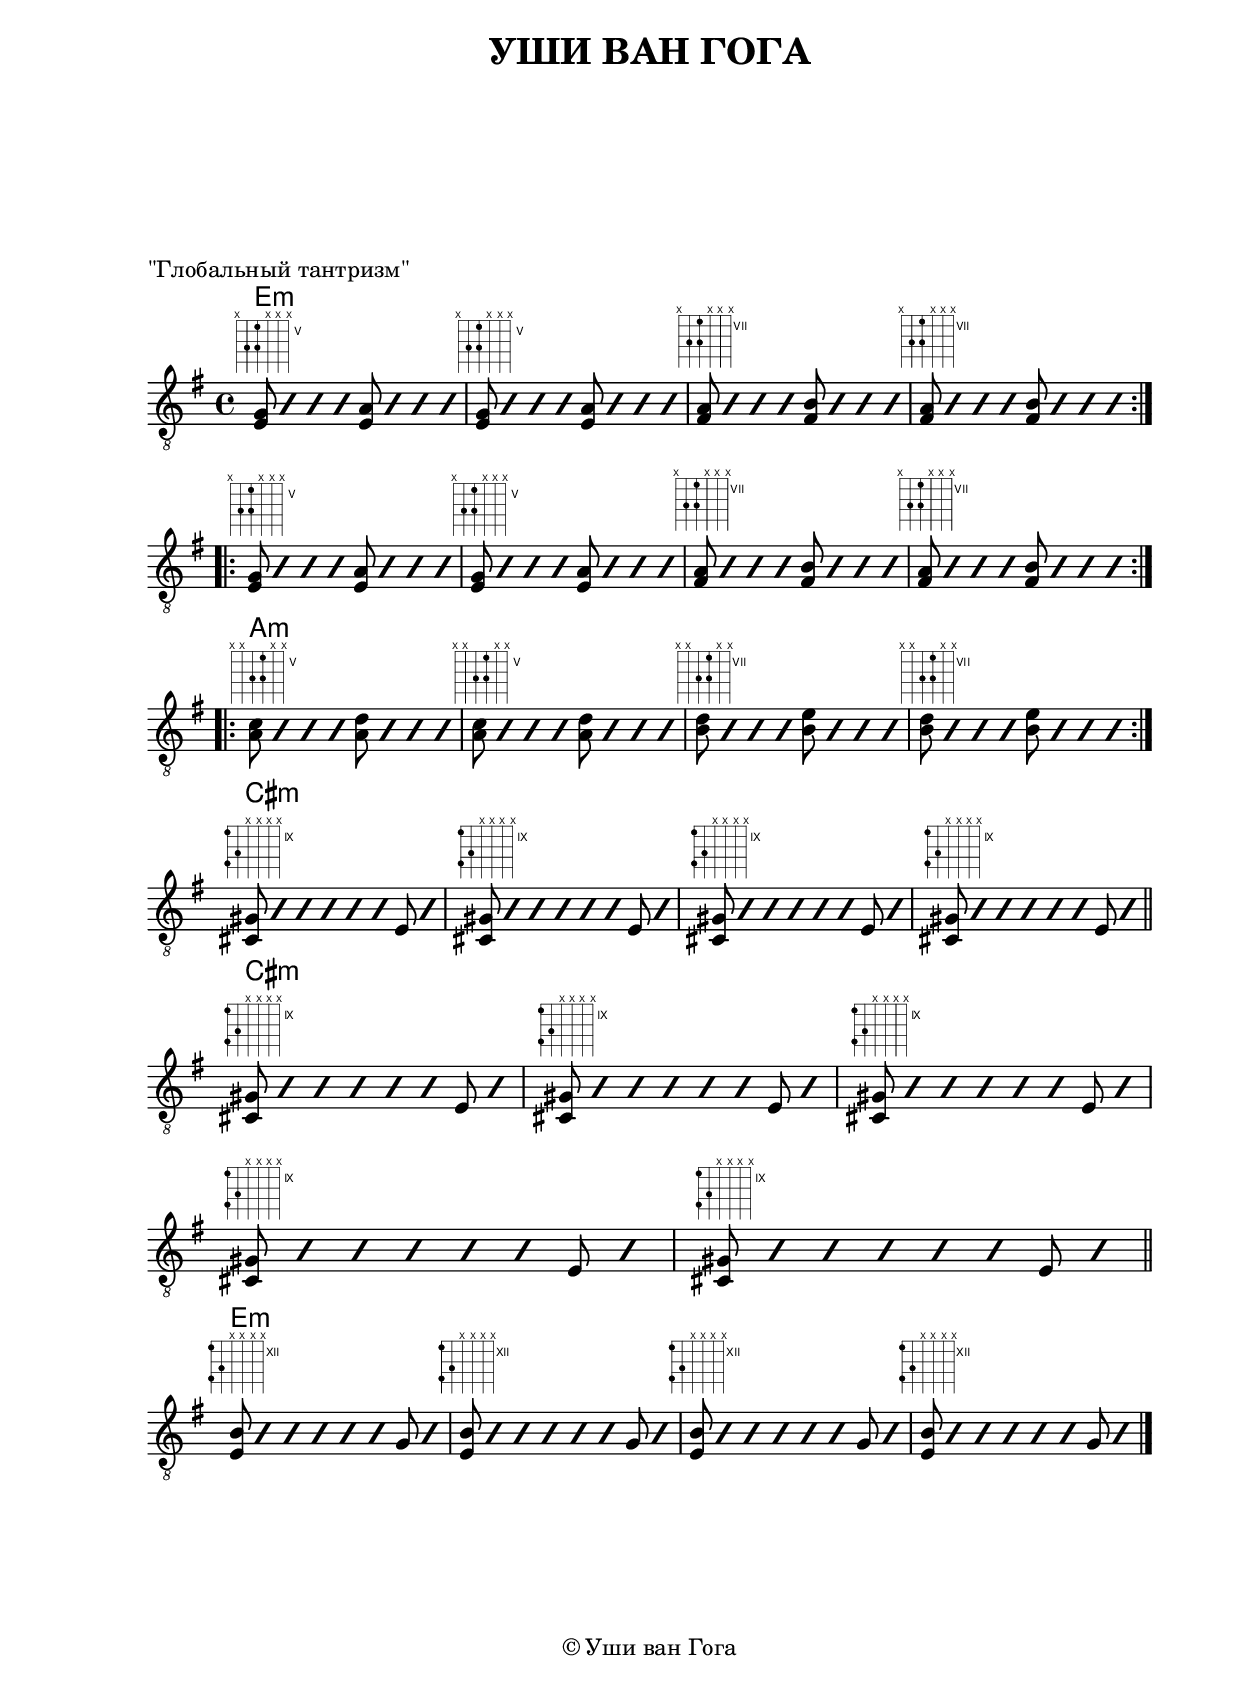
\version "2.18.0"

\language "deutsch"

\header {
  title = "УШИ ВАН ГОГА"
  %instrument = "Guitar"
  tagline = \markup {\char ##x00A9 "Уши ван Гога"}
}

\paper {
  #(set-paper-size "a4")
  top-system-spacing #'basic-distance = #25
  top-markup-spacing #'basic-distance = #8
  markup-markup-spacing #'basic-distance = #25
  markup-system-spacing #'basic-distance = #15
  score-markup-spacing #'basic-distance = #25
  system-system-spacing #'basic-distance = #17
  %score-system-spacing #'basic-distance = #15
  last-bottom-spacing #'basic-distance = #25
  two-sided = ##t
  inner-margin = 25
  outer-margin = 15
}

\layout {
  \context {
    \Score
    \remove "Bar_number_engraver"
  }
  indent = #0
  ragged-right = ##f
  ragged-last = ##f
}
%%%%%%%%%%%% Some macros %%%%%%%%%%%%%%%%%%%
sl = {
  \override NoteHead.style = #'slash
  \hide Stem
}
nsl = {
  \revert NoteHead.style
  \undo \hide Stem
}
crOn = \override NoteHead.style = #'cross
crOff = \revert NoteHead.style

diagramDetails = #'(fret-diagram-details . (
                     (number-type . roman-upper)
                     )
                )

\score {
  \new StaffGroup
  <<
    \new ChordNames {
      \chordmode {
        \germanChords        
        e1*8:m a1*4:m cis:m cis1*5:m e1*4:m
      }
    }
    \new Staff
    \relative e {
      \clef "treble_8"
      \key e \minor
      \time 4/4
      %\override Staff.TimeSignature #'stencil = ##f
      \compressFullBarRests
      \repeat unfold 2 {
        <e g>8^\markup {
          \override \diagramDetails
          \fret-diagram #"6-x;5-7;4-5;4-7;3-x;2-x;1-x;"
        }\noBeam
        \sl
        h' h h
        \nsl
        <e, a>\noBeam
        \sl
        h' h h
        \nsl
      }
      \repeat unfold 2 {
        <fis a>8^\markup {
          \override \diagramDetails
          \fret-diagram #"6-x;5-9;4-7;4-9;3-x;2-x;1-x;"
        }\noBeam
        \sl
        h h h
        \nsl
        <fis h>\noBeam
        \sl
        h h h
        \nsl
      }
      \bar ":|.|:"
      \repeat unfold 2 {
        <e, g>8^\markup {
          \override \diagramDetails
          \fret-diagram #"6-x;5-7;4-5;4-7;3-x;2-x;1-x;"
        }\noBeam
        \sl
        h' h h
        \nsl
        <e, a>^\noBeam
        \sl
        h' h h
        \nsl
      }
      \repeat unfold 2 {
        <fis a>8^\markup {
          \override \diagramDetails
          \fret-diagram #"6-x;5-9;4-7;4-9;3-x;2-x;1-x;"
        }\noBeam
        \sl
        h h h
        \nsl
        <fis h>\noBeam
        \sl
        h h h
        \nsl
      }
      \bar ":|.|:"
      \repeat unfold 2 {
        <a c>^\markup {
          \override \diagramDetails
          \fret-diagram #"6-x;5-x;4-7;3-5;3-7;2-x;1-x;"
        }\noBeam
        \sl
        h h h
        \nsl
        <a d>\noBeam
        \sl
        h h h
        \nsl
      }
      \repeat unfold 2 {
        <h d>^\markup {
          \override \diagramDetails
          \fret-diagram #"6-x;5-x;4-9;3-7;3-9;2-x;1-x;"
        }\noBeam
        \sl
        h h h
        \nsl
        <h e>\noBeam
        \sl
        h h h
        \nsl
      }
      \bar ":|."
      \repeat unfold 4 {
        <cis, gis'>^\markup {
          \override \diagramDetails
          \fret-diagram #"6-9;6-12;5-11;4-x;3-x;2-x;1-x;"
        }\noBeam
        \sl
        h' h h h h
        \nsl
        e,\noBeam
        \sl
        h'
        \nsl
      }
      \bar "||"\break
      \repeat unfold 5 {
        <cis, gis'>^\markup {
          \override \diagramDetails
          \fret-diagram #"6-9;6-12;5-11;4-x;3-x;2-x;1-x;"
        }\noBeam
        \sl
        h' h h h h
        \nsl
        e,\noBeam
        \sl
        h'
        \nsl
      }
      \bar "||"\break
      \repeat unfold 4 {
        <e, h'>^\markup {
          \override \diagramDetails
          \fret-diagram #"6-12;6-15;5-14;4-x;3-x;2-x;1-x;"
        }\noBeam
        \sl
        h' h h h h
        \nsl
        g\noBeam
        \sl
        h
        \nsl
      }
      \bar "|."
    }
    %{
      \new Staff
      \relative e,, {
      \clef "bass_8"
      \key a \minor
      \time 4/4
      \override Staff.TimeSignature #'stencil = ##f
      
      }
    %}
  >>
  \header { piece = "\"Глобальный тантризм\"" }
}